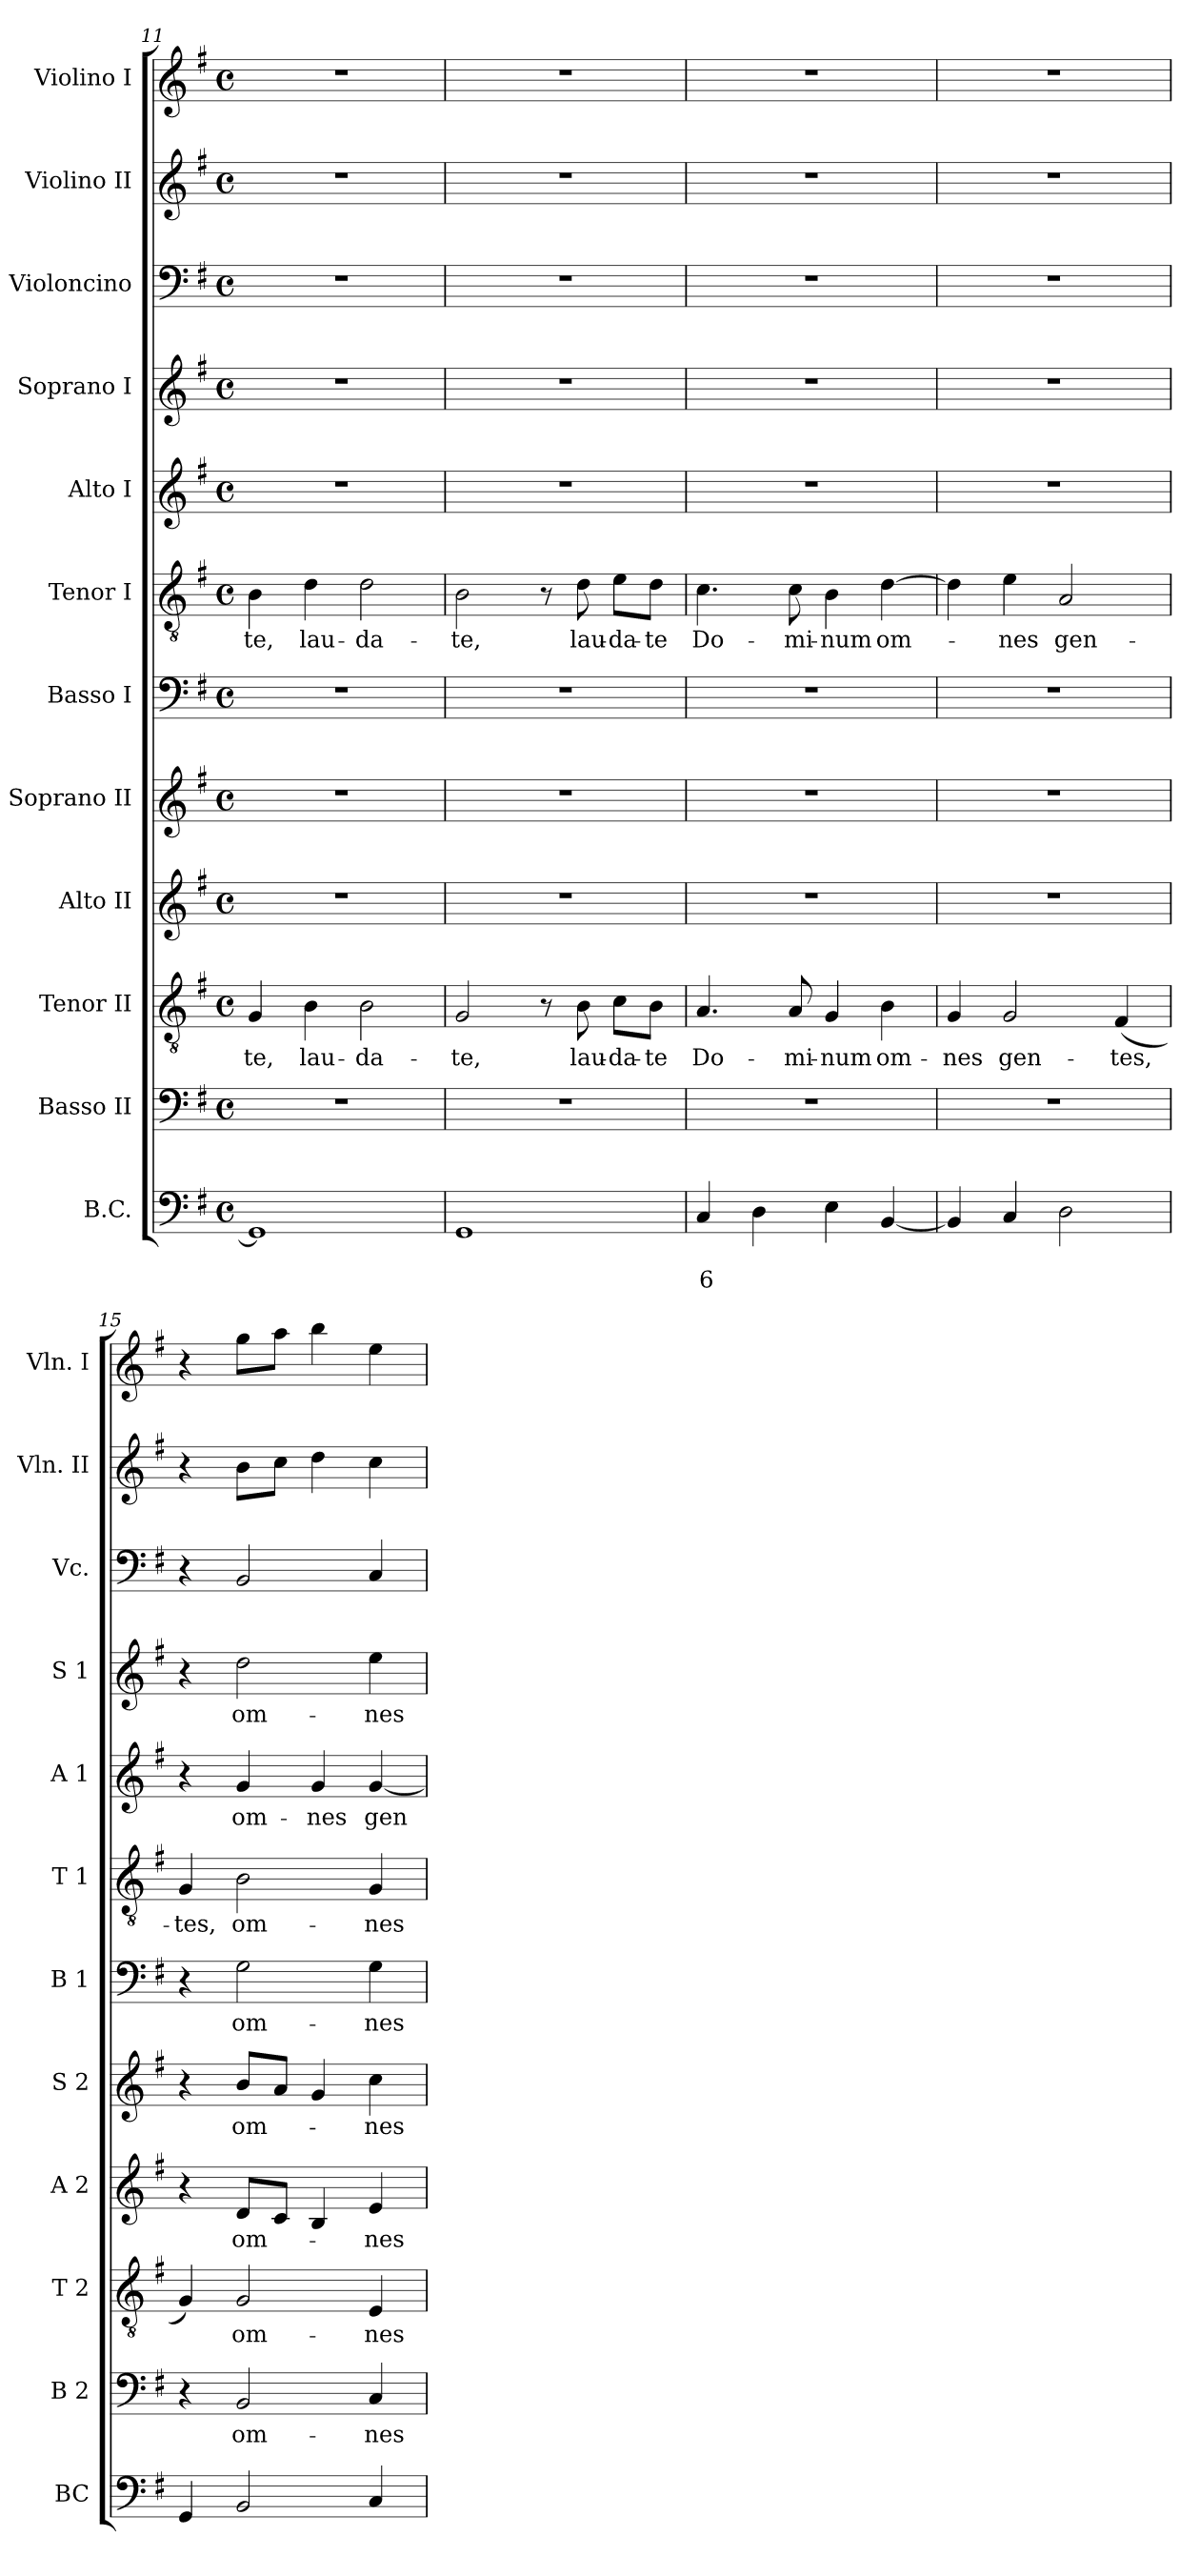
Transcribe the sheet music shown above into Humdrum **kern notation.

**kern	**text	**text	**kern	**text	**kern	**text	**kern	**text	**kern	**text	**kern	**text	**kern	**text	**kern	**text	**kern	**text	**kern	**kern	**kern
*part12	*part12	*part12	*part11	*part11	*part10	*part10	*part9	*part9	*part8	*part8	*part7	*part7	*part6	*part6	*part5	*part5	*part4	*part4	*part3	*part2	*part1
*staff12	*staff12	*staff12	*staff11	*staff11	*staff10	*staff10	*staff9	*staff9	*staff8	*staff8	*staff7	*staff7	*staff6	*staff6	*staff5	*staff5	*staff4	*staff4	*staff3	*staff2	*staff1
*I"B.C.	*	*	*I"Basso II	*	*I"Tenor II	*	*I"Alto II	*	*I"Soprano II	*	*I"Basso I	*	*I"Tenor I	*	*I"Alto I	*	*I"Soprano I	*	*I"Violoncino	*I"Violino II	*I"Violino I
*I'BC	*	*	*I'B 2	*	*I'T 2	*	*I'A 2	*	*I'S 2	*	*I'B 1	*	*I'T 1	*	*I'A 1	*	*I'S 1	*	*I'Vc.	*I'Vln. II	*I'Vln. I
*clefF4	*	*	*clefF4	*	*clefGv2	*	*clefG2	*	*clefG2	*	*clefF4	*	*clefGv2	*	*clefG2	*	*clefG2	*	*clefF4	*clefG2	*clefG2
*k[f#]	*	*	*k[f#]	*	*k[f#]	*	*k[f#]	*	*k[f#]	*	*k[f#]	*	*k[f#]	*	*k[f#]	*	*k[f#]	*	*k[f#]	*k[f#]	*k[f#]
*G:	*	*	*G:	*	*G:	*	*G:	*	*G:	*	*G:	*	*G:	*	*G:	*	*G:	*	*G:	*G:	*G:
*M4/4	*	*	*M4/4	*	*M4/4	*	*M4/4	*	*M4/4	*	*M4/4	*	*M4/4	*	*M4/4	*	*M4/4	*	*M4/4	*M4/4	*M4/4
*met(c)	*	*	*met(c)	*	*met(c)	*	*met(c)	*	*met(c)	*	*met(c)	*	*met(c)	*	*met(c)	*	*met(c)	*	*met(c)	*met(c)	*met(c)
=11	=11	=11	=11	=11	=11	=11	=11	=11	=11	=11	=11	=11	=11	=11	=11	=11	=11	=11	=11	=11	=11
!	!	!	!	!	!	!LO:LY:b	!	!	!	!	!	!	!	!LO:LY:b	!	!	!	!	!	!	!
1GG]	.	.	1r	.	4G/	-te,	1r	.	1r	.	1r	.	4B\	-te,	1r	.	1r	.	1r	1r	1r
!	!	!	!	!	!	!LO:LY:b	!	!	!	!	!	!	!	!LO:LY:b	!	!	!	!	!	!	!
.	.	.	.	.	4B\	lau-	.	.	.	.	.	.	4d\	lau-	.	.	.	.	.	.	.
!	!	!	!	!	!	!LO:LY:b	!	!	!	!	!	!	!	!LO:LY:b	!	!	!	!	!	!	!
.	.	.	.	.	2B\	-da-	.	.	.	.	.	.	2d\	-da-	.	.	.	.	.	.	.
=12	=12	=12	=12	=12	=12	=12	=12	=12	=12	=12	=12	=12	=12	=12	=12	=12	=12	=12	=12	=12	=12
!	!	!	!	!	!	!LO:LY:b	!	!	!	!	!	!	!	!LO:LY:b	!	!	!	!	!	!	!
1GG	.	.	1r	.	2G/	-te,	1r	.	1r	.	1r	.	2B\	-te,	1r	.	1r	.	1r	1r	1r
.	.	.	.	.	8r	.	.	.	.	.	.	.	8r	.	.	.	.	.	.	.	.
!	!	!	!	!	!	!LO:LY:b	!	!	!	!	!	!	!	!LO:LY:b	!	!	!	!	!	!	!
.	.	.	.	.	8B\	lau-	.	.	.	.	.	.	8d\	lau-	.	.	.	.	.	.	.
!	!	!	!	!	!	!LO:LY:b	!	!	!	!	!	!	!	!LO:LY:b	!	!	!	!	!	!	!
.	.	.	.	.	8c\L	-da-	.	.	.	.	.	.	8e\L	-da-	.	.	.	.	.	.	.
!	!	!	!	!	!	!LO:LY:b	!	!	!	!	!	!	!	!LO:LY:b	!	!	!	!	!	!	!
.	.	.	.	.	8B\J	-te	.	.	.	.	.	.	8d\J	-te	.	.	.	.	.	.	.
=13	=13	=13	=13	=13	=13	=13	=13	=13	=13	=13	=13	=13	=13	=13	=13	=13	=13	=13	=13	=13	=13
!	!	!LO:LY:b	!	!	!	!LO:LY:b	!	!	!	!	!	!	!	!LO:LY:b	!	!	!	!	!	!	!
4C/	.	6	1r	.	4.A/	Do-	1r	.	1r	.	1r	.	4.c\	Do-	1r	.	1r	.	1r	1r	1r
4D\	.	.	.	.	.	.	.	.	.	.	.	.	.	.	.	.	.	.	.	.	.
!	!	!	!	!	!	!LO:LY:b	!	!	!	!	!	!	!	!LO:LY:b	!	!	!	!	!	!	!
.	.	.	.	.	8A/	-mi-	.	.	.	.	.	.	8c\	-mi-	.	.	.	.	.	.	.
!	!	!	!	!	!	!LO:LY:b	!	!	!	!	!	!	!	!LO:LY:b	!	!	!	!	!	!	!
4E\	.	.	.	.	4G/	-num	.	.	.	.	.	.	4B\	-num	.	.	.	.	.	.	.
!	!	!	!	!	!	!LO:LY:b	!	!	!	!	!	!	!	!LO:LY:b	!	!	!	!	!	!	!
[4BB/	.	.	.	.	4B\	om-	.	.	.	.	.	.	[4d\	om-	.	.	.	.	.	.	.
!!LO:PB:g=z
=14	=14	=14	=14	=14	=14	=14	=14	=14	=14	=14	=14	=14	=14	=14	=14	=14	=14	=14	=14	=14	=14
!	!	!	!	!	!	!LO:LY:b	!	!	!	!	!	!	!	!	!	!	!	!	!	!	!
4BB/]	.	.	1r	.	4G/	-nes	1r	.	1r	.	1r	.	4d\]	.	1r	.	1r	.	1r	1r	1r
!	!	!	!	!	!	!LO:LY:b	!	!	!	!	!	!	!	!LO:LY:b	!	!	!	!	!	!	!
4C/	.	.	.	.	2G/	gen-	.	.	.	.	.	.	4e\	-nes	.	.	.	.	.	.	.
!	!	!	!	!	!	!	!	!	!	!	!	!	!	!LO:LY:b	!	!	!	!	!	!	!
2D\	.	.	.	.	.	.	.	.	.	.	.	.	2A/	gen-	.	.	.	.	.	.	.
!	!	!	!	!	!	!LO:LY:b	!	!	!	!	!	!	!	!	!	!	!	!	!	!	!
.	.	.	.	.	(<4F#/	-tes,	.	.	.	.	.	.	.	.	.	.	.	.	.	.	.
=15	=15	=15	=15	=15	=15	=15	=15	=15	=15	=15	=15	=15	=15	=15	=15	=15	=15	=15	=15	=15	=15
!	!	!	!	!	!	!	!	!	!	!	!	!	!	!LO:LY:b	!	!	!	!	!	!	!
4GG/	.	.	4r	.	4G/)	.	4r	.	4r	.	4r	.	4G/	-tes,	4r	.	4r	.	4r	4r	4r
!	!	!	!	!LO:LY:b	!	!LO:LY:b	!	!LO:LY:b	!	!LO:LY:b	!	!LO:LY:b	!	!LO:LY:b	!	!LO:LY:b	!	!LO:LY:b	!	!	!
2BB/	.	.	2BB/	om-	2G/	om-	8d/L	om-	8b/L	om-	2G\	om-	2B\	om-	4g/	om-	2dd\	om-	2BB/	8b\L	8gg\L
.	.	.	.	.	.	.	8c/J	.	8a/J	.	.	.	.	.	.	.	.	.	.	8cc\J	8aa\J
!	!	!	!	!	!	!	!	!	!	!	!	!	!	!	!	!LO:LY:b	!	!	!	!	!
.	.	.	.	.	.	.	4B/	.	4g/	.	.	.	.	.	4g/	-nes	.	.	.	4dd\	4bb\
!	!	!	!	!LO:LY:b	!	!LO:LY:b	!	!LO:LY:b	!	!LO:LY:b	!	!LO:LY:b	!	!LO:LY:b	!	!LO:LY:b	!	!LO:LY:b	!	!	!
4C/	.	.	4C/	-nes	4E/	-nes	4e/	-nes	4cc\	-nes	4G\	-nes	4G/	-nes	[4g/	gen-	4ee\	-nes	4C/	4cc\	4ee\
=	=	=	=	=	=	=	=	=	=	=	=	=	=	=	=	=	=	=	=	=	=
*-	*-	*-	*-	*-	*-	*-	*-	*-	*-	*-	*-	*-	*-	*-	*-	*-	*-	*-	*-	*-	*-
